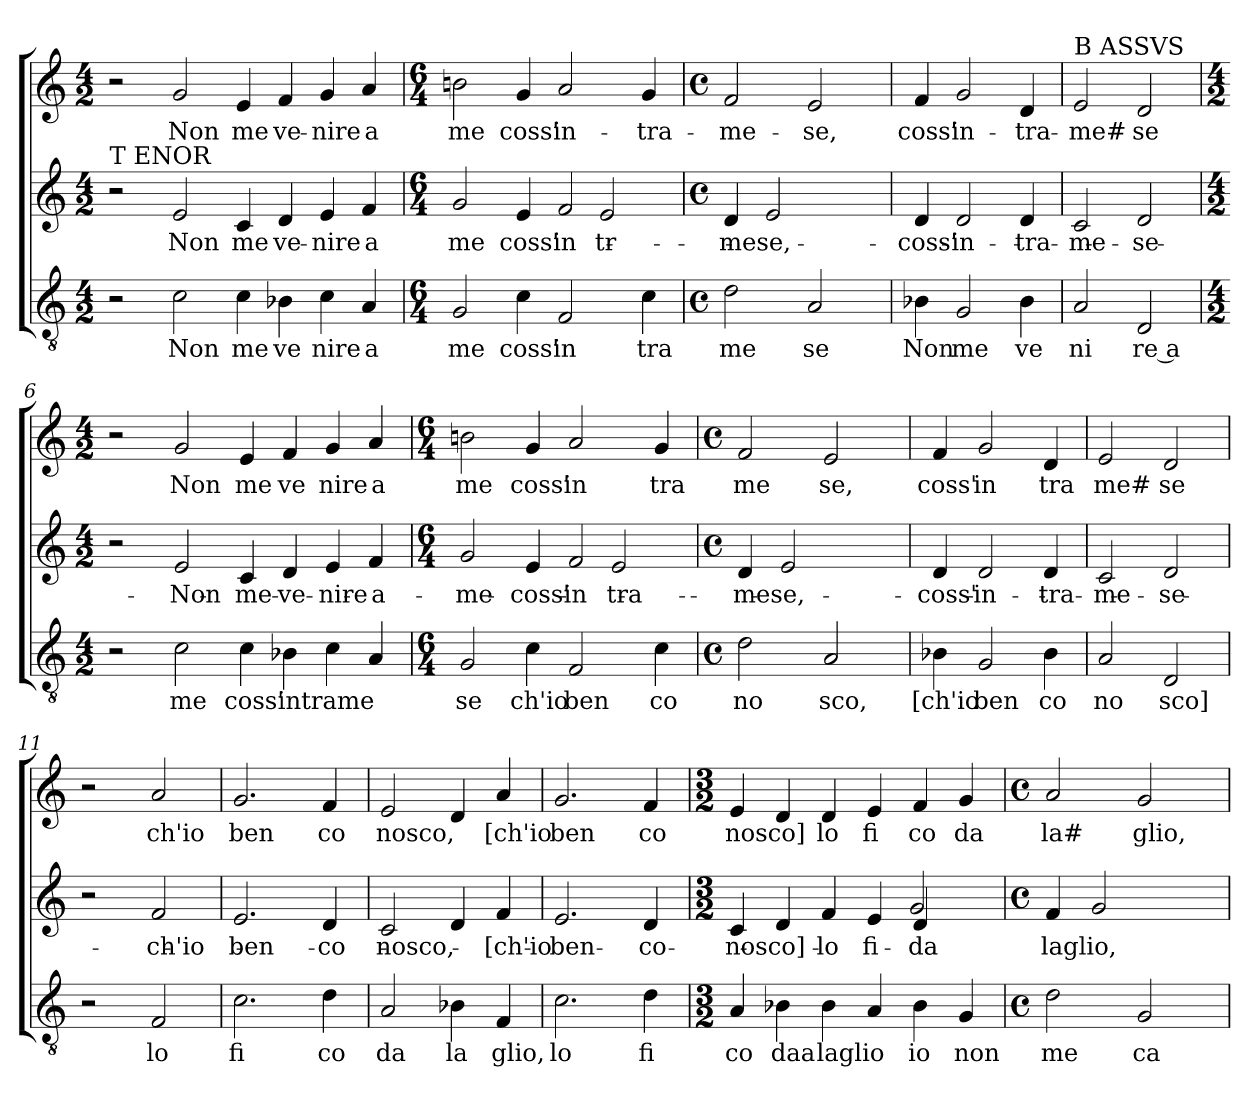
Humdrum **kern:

**kern	**text	**kern	**text	**kern	**text
*part3	*part3	*part2	*part2	*part1	*part1
*staff3	*staff3	*staff2	*staff2	*staff1	*staff1
*clefGv2	*	*clefG2	*	*clefG2	*
*k[]	*	*k[]	*	*k[]	*
*C:	*	*C:	*	*C:	*
*M4/2	*	*M4/2	*	*M4/2	*
=1	=1	=1	=1	=1	=1
!	!	!LO:TX:a:t=T ENOR	!	!	!
2r	.	2r	.	2r	.
!	!LO:LY:b	!	!LO:LY:b	!	!LO:LY:b
2c\	Non	2e/	Non	2g/	Non
!	!LO:LY:b	!	!LO:LY:b	!	!LO:LY:b
4c\	me	4c/	me	4e/	me
!	!LO:LY:b	!	!LO:LY:b	!	!LO:LY:b
4B-X\	ve	4d/	ve-	4f/	ve-
!	!LO:LY:b	!	!LO:LY:b	!	!LO:LY:b
4c\	nire	4e/	-nire	4g/	-nire
!	!LO:LY:b	!	!LO:LY:b	!	!LO:LY:b
4A/	a	4f/	a	4a/	a
=2	=2	=2	=2	=2	=2
*M6/4	*	*M6/4	*	*M6/4	*
!	!LO:LY:b	!	!LO:LY:b	!	!LO:LY:b
*	*	*^	*	*	*
2G/	me	2g/	1ryy	me	2bn\	me
!	!LO:LY:b	!	!	!LO:LY:b	!	!LO:LY:b
4c\	coss'	4e/	.	coss'	4g/	coss'
!	!LO:LY:b	!	!	!LO:LY:b	!	!LO:LY:b
2F/	in	2f/	.	in-	2a/	in-
!	!	!	!	!LO:LY:b	!	!
.	.	.	2e/	-tr-	.	.
!	!LO:LY:b	!	!	!	!	!LO:LY:b
4c\	tra	4ryy	.	.	4g/	-tra-
*	*	*v	*v	*	*	*
=3	=3	=3	=3	=3	=3
*M4/4	*	*M4/4	*	*M4/4	*
*met(c)	*	*met(c)	*	*met(c)	*
!	!LO:LY:b	!	!LO:LY:b	!	!LO:LY:b
2d\	me	4d/	-mese,	2f/	-me-
.	.	2e/	.	.	.
!	!LO:LY:b	!	!	!	!LO:LY:b
2A/	se	.	.	2e/	-se,
.	.	4ryy	.	.	.
=4	=4	=4	=4	=4	=4
!	!LO:LY:b	!	!LO:LY:b	!	!LO:LY:b
4B-X\	Non	4d/	coss'	4f/	coss'
!	!LO:LY:b	!	!LO:LY:b	!	!LO:LY:b
2G/	me	2d/	in-	2g/	in-
!	!LO:LY:b	!	!LO:LY:b	!	!LO:LY:b
4B-\	ve	4d/	-tra-	4d/	-tra-
!!LO:LB:g=z
=5	=5	=5	=5	=5	=5
!	!	!	!	!LO:TX:a:t=B ASSVS	!
!	!LO:LY:b	!	!LO:LY:b	!	!LO:LY:b:rj
2A/	ni	2c/	-me-	2e/	-me#
!	!LO:LY:b:rj	!	!LO:LY:b	!	!LO:LY:b
2D/	re a	2d/	-se	2d/	se
=6	=6	=6	=6	=6	=6
*M4/2	*	*M4/2	*	*M4/2	*
2r	.	2r	.	2r	.
!	!LO:LY:b	!	!LO:LY:b	!	!LO:LY:b
2c\	me	2e/	Non	2g/	Non
!	!LO:LY:b	!	!LO:LY:b	!	!LO:LY:b
4c\	coss'	4c/	me	4e/	me
!	!LO:LY:b	!	!LO:LY:b	!	!LO:LY:b
4B-X\	intrame	4d/	ve-	4f/	ve
!	!	!	!LO:LY:b	!	!LO:LY:b
4c\	.	4e/	-nire	4g/	nire
!	!	!	!LO:LY:b	!	!LO:LY:b
4A/	.	4f/	a	4a/	a
=7	=7	=7	=7	=7	=7
*M6/4	*	*M6/4	*	*M6/4	*
!	!LO:LY:b	!	!LO:LY:b	!	!LO:LY:b
*	*	*^	*	*	*
2G/	se	2g/	1ryy	me	2bn\	me
!	!LO:LY:b	!	!	!LO:LY:b	!	!LO:LY:b
4c\	ch'io	4e/	.	coss'	4g/	coss'
!	!LO:LY:b	!	!	!LO:LY:b	!	!LO:LY:b
2F/	ben	2f/	.	in-	2a/	in
!	!	!	!	!LO:LY:b	!	!
.	.	.	2e/	-tra-	.	.
!	!LO:LY:b	!	!	!	!	!LO:LY:b
4c\	co	4ryy	.	.	4g/	tra
*	*	*v	*v	*	*	*
=8	=8	=8	=8	=8	=8
*M4/4	*	*M4/4	*	*M4/4	*
*met(c)	*	*met(c)	*	*met(c)	*
!	!LO:LY:b	!	!LO:LY:b	!	!LO:LY:b
2d\	no	4d/	-mese,	2f/	me
.	.	2e/	.	.	.
!	!LO:LY:b	!	!	!	!LO:LY:b
2A/	sco,	.	.	2e/	se,
.	.	4ryy	.	.	.
=9	=9	=9	=9	=9	=9
!	!LO:LY:b	!	!LO:LY:b	!	!LO:LY:b
4B-X\	[ch'io	4d/	coss'	4f/	coss'
!	!LO:LY:b	!	!LO:LY:b	!	!LO:LY:b
2G/	ben	2d/	in-	2g/	in
!	!LO:LY:b	!	!LO:LY:b	!	!LO:LY:b
4B-\	co	4d/	-tra-	4d/	tra
=10	=10	=10	=10	=10	=10
!	!LO:LY:b	!	!LO:LY:b	!	!LO:LY:b:rj
2A/	no	2c/	-me-	2e/	me#
!	!LO:LY:b	!	!LO:LY:b	!	!LO:LY:b
2D/	sco]	2d/	-se	2d/	se
!!LO:LB:g=z
=11	=11	=11	=11	=11	=11
2r	.	2r	.	2r	.
!	!LO:LY:b	!	!LO:LY:b	!	!LO:LY:b
2F/	lo	2f/	ch'io	2a/	ch'io
=12	=12	=12	=12	=12	=12
!	!LO:LY:b	!	!LO:LY:b	!	!LO:LY:b
2.c\	fi	2.e/	ben	2.g/	ben
!	!LO:LY:b	!	!LO:LY:b	!	!LO:LY:b
4d\	co	4d/	co	4f/	co
=13	=13	=13	=13	=13	=13
!	!LO:LY:b	!	!LO:LY:b	!	!LO:LY:b
2A/	da	2c/	nosco,	2e/	nosco,
!	!LO:LY:b	!	!	!	!
4B-X\	la	4d/	.	4d/	.
!	!LO:LY:b	!	!LO:LY:b	!	!LO:LY:b
4F/	glio,	4f/	[ch'io	4a/	[ch'io
=14	=14	=14	=14	=14	=14
!	!LO:LY:b	!	!LO:LY:b	!	!LO:LY:b
2.c\	lo	2.e/	ben	2.g/	ben
!	!LO:LY:b	!	!LO:LY:b	!	!LO:LY:b
4d\	fi	4d/	co	4f/	co
=15	=15	=15	=15	=15	=15
*M3/2	*	*M3/2	*	*M3/2	*
!	!LO:LY:b	!	!LO:LY:b	!	!LO:LY:b
*	*	*^	*	*	*
4A/	co	4c/	1ryy	nosco]	4e/	nosco]
!	!LO:LY:b	!	!	!	!	!
4B-X\	daa	4d/	.	.	4d/	.
!	!LO:LY:b	!	!	!LO:LY:b	!	!LO:LY:b
4B-\	laglio	4f/	.	lo	4d/	lo
!	!	!	!	!LO:LY:b	!	!LO:LY:b
4A/	.	4e/	.	fi	4e/	fi
!	!LO:LY:b	!	!	!LO:LY:b	!	!
!	!	!	!	!LO:LY:b	!	!LO:LY:b
4B-\	io	4d/	2g/	da	4f/	co
!	!LO:LY:b	!	!	!	!	!LO:LY:b
4G/	non	4ryy	.	.	4g/	da
*	*	*v	*v	*	*	*
=16	=16	=16	=16	=16	=16
*M4/4	*	*M4/4	*	*M4/4	*
*met(c)	*	*met(c)	*	*met(c)	*
!	!LO:LY:b	!	!LO:LY:b	!	!LO:LY:b
2d\	me	4f/	laglio,	2a/	la#
.	.	2g/	.	.	.
!	!LO:LY:b	!	!	!	!LO:LY:b
2G/	ca	.	.	2g/	glio,
.	.	4ryy	.	.	.
=	=	=	=	=	=
*-	*-	*-	*-	*-	*-
